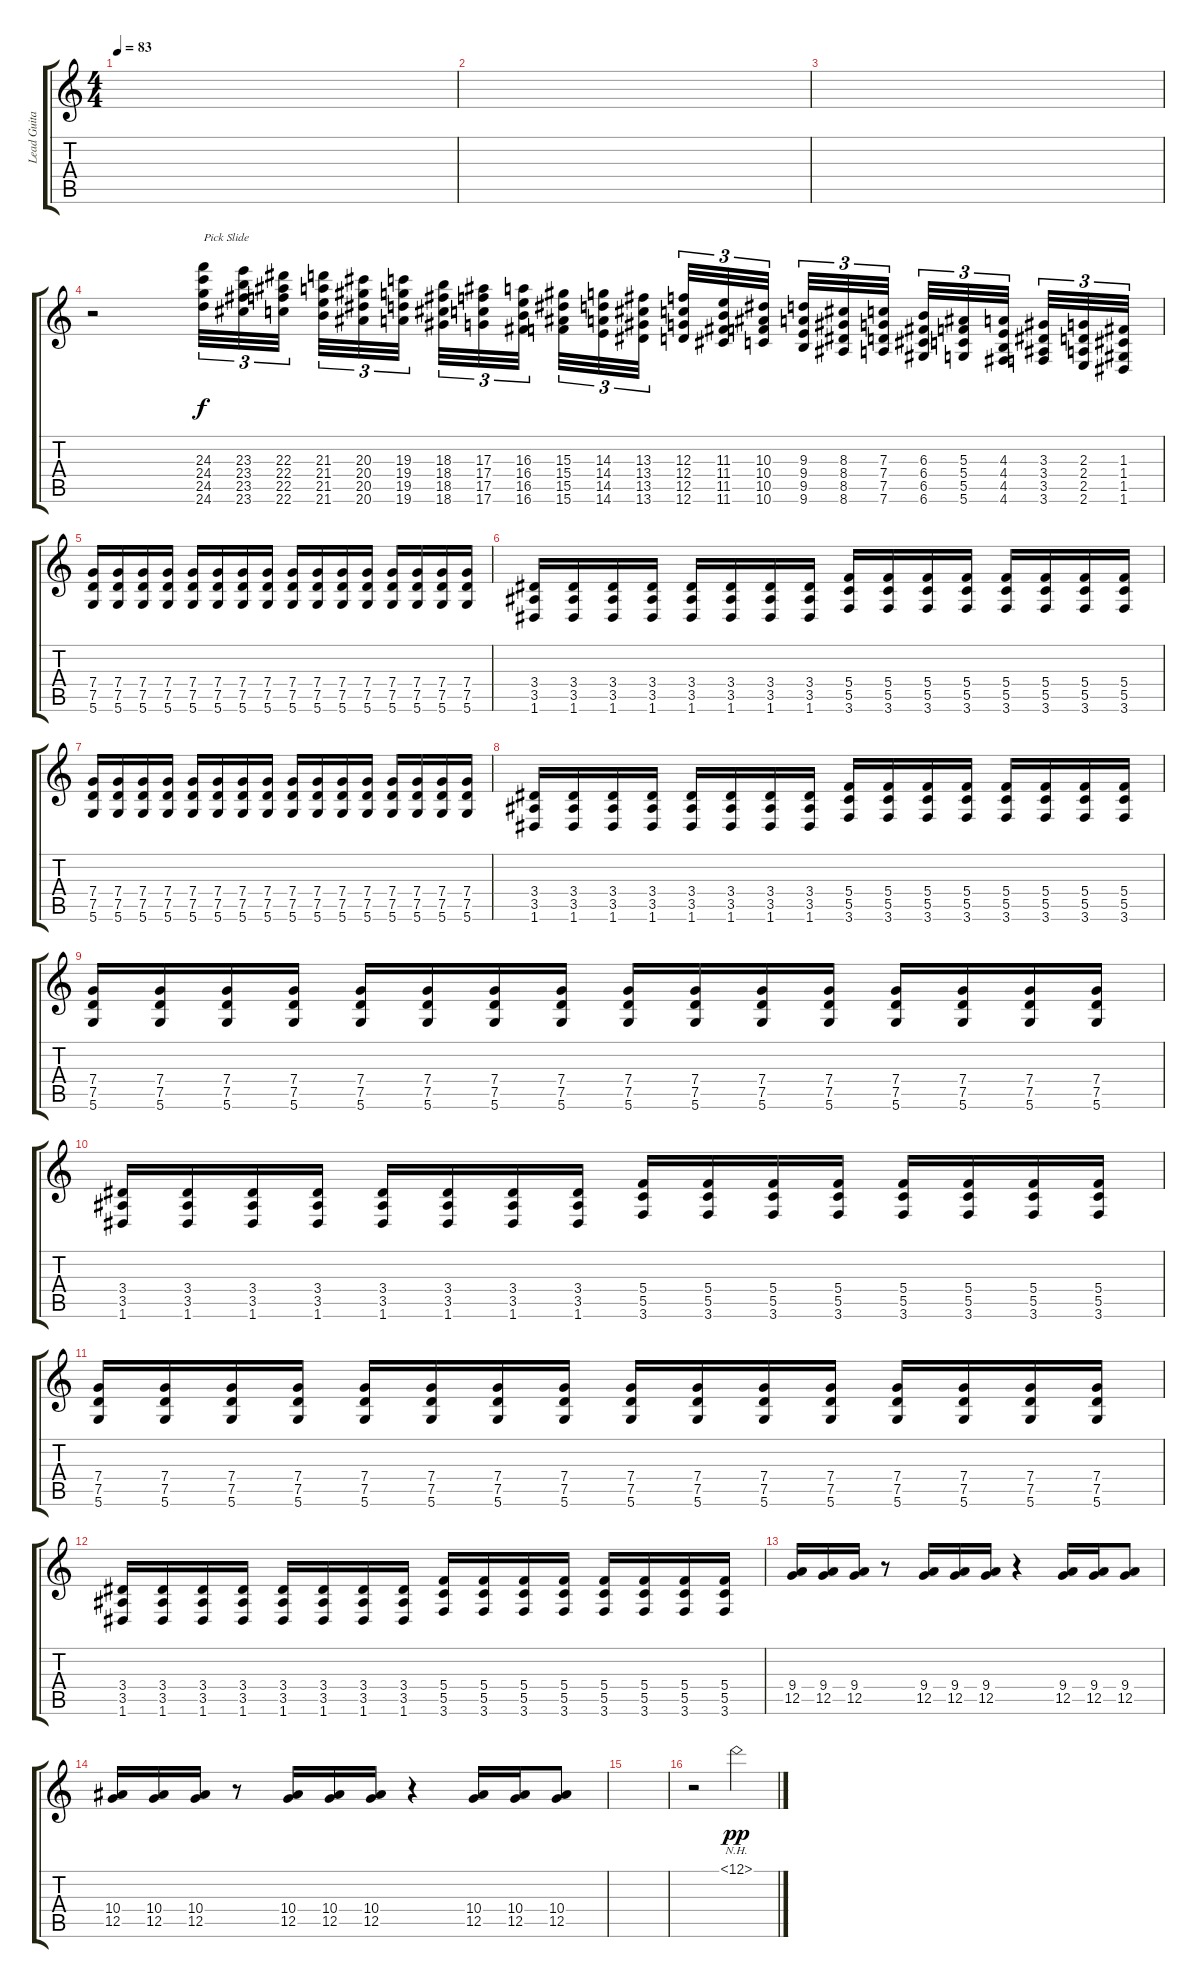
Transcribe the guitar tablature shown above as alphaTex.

\track ("Lead Guitar" "Lead Guita") {instrument distortionguitar}
\staff {score tabs}
\tuning (D4 A3 F3 C3 G2 D2) {hide}
\ts (4 4)
\tempo 83
\clef g2
\ks c
|
|
|
r.2 (24.3 24.4 24.5 24.6).32{tu (3 2) txt "Pick Slide" instrument guitarfretnoise} (23.3 23.4 23.5 23.6).32{tu (3 2)} (22.3 22.4 22.5 22.6).32{tu (3 2)} (21.3 21.4 21.5 21.6).32{tu (3 2)} (20.3 20.4 20.5 20.6).32{tu (3 2)} (19.3 19.4 19.5 19.6).32{tu (3 2)} (18.3 18.4 18.5 18.6).32{tu (3 2)} (17.3 17.4 17.5 17.6).32{tu (3 2)} (16.3 16.4 16.5 16.6).32{tu (3 2)} (15.3 15.4 15.5 15.6).32{tu (3 2)} (14.3 14.4 14.5 14.6).32{tu (3 2)} (13.3 13.4 13.5 13.6).32{tu (3 2)} (12.3 12.4 12.5 12.6).32{tu (3 2)} (11.3 11.4 11.5 11.6).32{tu (3 2)} (10.3 10.4 10.5 10.6).32{tu (3 2)} (9.3 9.4 9.5 9.6).32{tu (3 2)} (8.3 8.4 8.5 8.6).32{tu (3 2)} (7.3 7.4 7.5 7.6).32{tu (3 2)} (6.3 6.4 6.5 6.6).32{tu (3 2)} (5.3 5.4 5.5 5.6).32{tu (3 2)} (4.3 4.4 4.5 4.6).32{tu (3 2)} (3.3 3.4 3.5 3.6).32{tu (3 2)} (2.3 2.4 2.5 2.6).32{tu (3 2)} (1.3 1.4 1.5 1.6).32{tu (3 2)} |
(7.4 7.5 5.6).16{instrument distortionguitar} (7.4 7.5 5.6).16 (7.4 7.5 5.6).16 (7.4 7.5 5.6).16 (7.4 7.5 5.6).16 (7.4 7.5 5.6).16 (7.4 7.5 5.6).16 (7.4 7.5 5.6).16 (7.4 7.5 5.6).16 (7.4 7.5 5.6).16 (7.4 7.5 5.6).16 (7.4 7.5 5.6).16 (7.4 7.5 5.6).16 (7.4 7.5 5.6).16 (7.4 7.5 5.6).16 (7.4 7.5 5.6).16 |
(3.4 3.5 1.6).16 (3.4 3.5 1.6).16 (3.4 3.5 1.6).16 (3.4 3.5 1.6).16 (3.4 3.5 1.6).16 (3.4 3.5 1.6).16 (3.4 3.5 1.6).16 (3.4 3.5 1.6).16 (5.4 5.5 3.6).16 (5.4 5.5 3.6).16 (5.4 5.5 3.6).16 (5.4 5.5 3.6).16 (5.4 5.5 3.6).16 (5.4 5.5 3.6).16 (5.4 5.5 3.6).16 (5.4 5.5 3.6).16 |
(7.4 7.5 5.6).16 (7.4 7.5 5.6).16 (7.4 7.5 5.6).16 (7.4 7.5 5.6).16 (7.4 7.5 5.6).16 (7.4 7.5 5.6).16 (7.4 7.5 5.6).16 (7.4 7.5 5.6).16 (7.4 7.5 5.6).16 (7.4 7.5 5.6).16 (7.4 7.5 5.6).16 (7.4 7.5 5.6).16 (7.4 7.5 5.6).16 (7.4 7.5 5.6).16 (7.4 7.5 5.6).16 (7.4 7.5 5.6).16 |
(3.4 3.5 1.6).16 (3.4 3.5 1.6).16 (3.4 3.5 1.6).16 (3.4 3.5 1.6).16 (3.4 3.5 1.6).16 (3.4 3.5 1.6).16 (3.4 3.5 1.6).16 (3.4 3.5 1.6).16 (5.4 5.5 3.6).16 (5.4 5.5 3.6).16 (5.4 5.5 3.6).16 (5.4 5.5 3.6).16 (5.4 5.5 3.6).16 (5.4 5.5 3.6).16 (5.4 5.5 3.6).16 (5.4 5.5 3.6).16 |
(7.4 7.5 5.6).16 (7.4 7.5 5.6).16 (7.4 7.5 5.6).16 (7.4 7.5 5.6).16 (7.4 7.5 5.6).16 (7.4 7.5 5.6).16 (7.4 7.5 5.6).16 (7.4 7.5 5.6).16 (7.4 7.5 5.6).16 (7.4 7.5 5.6).16 (7.4 7.5 5.6).16 (7.4 7.5 5.6).16 (7.4 7.5 5.6).16 (7.4 7.5 5.6).16 (7.4 7.5 5.6).16 (7.4 7.5 5.6).16 |
(3.4 3.5 1.6).16 (3.4 3.5 1.6).16 (3.4 3.5 1.6).16 (3.4 3.5 1.6).16 (3.4 3.5 1.6).16 (3.4 3.5 1.6).16 (3.4 3.5 1.6).16 (3.4 3.5 1.6).16 (5.4 5.5 3.6).16 (5.4 5.5 3.6).16 (5.4 5.5 3.6).16 (5.4 5.5 3.6).16 (5.4 5.5 3.6).16 (5.4 5.5 3.6).16 (5.4 5.5 3.6).16 (5.4 5.5 3.6).16 |
(7.4 7.5 5.6).16 (7.4 7.5 5.6).16 (7.4 7.5 5.6).16 (7.4 7.5 5.6).16 (7.4 7.5 5.6).16 (7.4 7.5 5.6).16 (7.4 7.5 5.6).16 (7.4 7.5 5.6).16 (7.4 7.5 5.6).16 (7.4 7.5 5.6).16 (7.4 7.5 5.6).16 (7.4 7.5 5.6).16 (7.4 7.5 5.6).16 (7.4 7.5 5.6).16 (7.4 7.5 5.6).16 (7.4 7.5 5.6).16 |
(3.4 3.5 1.6).16 (3.4 3.5 1.6).16 (3.4 3.5 1.6).16 (3.4 3.5 1.6).16 (3.4 3.5 1.6).16 (3.4 3.5 1.6).16 (3.4 3.5 1.6).16 (3.4 3.5 1.6).16 (5.4 5.5 3.6).16 (5.4 5.5 3.6).16 (5.4 5.5 3.6).16 (5.4 5.5 3.6).16 (5.4 5.5 3.6).16 (5.4 5.5 3.6).16 (5.4 5.5 3.6).16 (5.4 5.5 3.6).16 |
(9.4 12.5).16 (9.4 12.5).16 (9.4 12.5).16 r.8 (9.4 12.5).16 (9.4 12.5).16 (9.4 12.5).16 r.4 (9.4 12.5).16 (9.4 12.5).16 (9.4 12.5).8 |
(10.4 12.5).16 (10.4 12.5).16 (10.4 12.5).16 r.8 (10.4 12.5).16 (10.4 12.5).16 (10.4 12.5).16 r.4 (10.4 12.5).16 (10.4 12.5).16 (10.4 12.5).8 |
|
r.2 12.1{nh}.2{dy pp}
